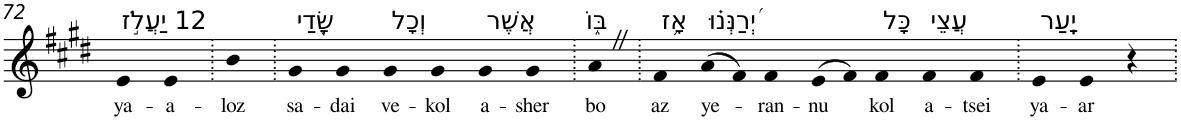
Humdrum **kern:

**kern	**text
*part1	*part1
*staff1	*staff1
*I"Piano	*
*I'Pno	*
!!LO:PB:g=z
*clefG2	*
*k[f#c#g#d#]	*
*E:	*
=72	=72
!LO:TX:a:t=12 יַעֲלֹ֣ז	!
!	!LO:LY:b
4e	ya-
!	!LO:LY:b
4e	-a-
=73.	=73.
!	!LO:LY:b
4b	-loz
=74.	=74.
!LO:TX:a:t=שָׂ֭דַי	!
!	!LO:LY:b
4g#	sa-
!	!LO:LY:b
4g#	-dai
!LO:TX:a:t=וְכָל	!
!	!LO:LY:b
4g#	ve-
!	!LO:LY:b
4g#	-kol
!LO:TX:a:t=אֲשֶׁר	!
!	!LO:LY:b
4g#	a-
!	!LO:LY:b
4g#	-sher
=75.	=75.
!LO:TX:a:t=בּ֑וֹ	!
!	!LO:LY:b
4aZ	bo
=76.	=76.
!LO:TX:a:t=אָ֥ז	!
!	!LO:LY:b
4f#	az
!LO:TX:a:t=יְ֝רַנְּנ֗וּ	!
!	!LO:LY:b
(>8a	ye-
8f#)	.
!	!LO:LY:b
4f#	-ran-
!	!LO:LY:b
(>8e	-nu
8f#)	.
!LO:TX:a:t=כָּל	!
!	!LO:LY:b
4f#	kol
!LO:TX:a:t=עֲצֵי	!
!	!LO:LY:b
4f#	a-
!	!LO:LY:b
4f#	-tsei
=77.	=77.
!LO:TX:a:t=יָֽעַר	!
!	!LO:LY:b
4e	ya-
!	!LO:LY:b
4e	-ar
4r	.
=.	=.
*-	*-
